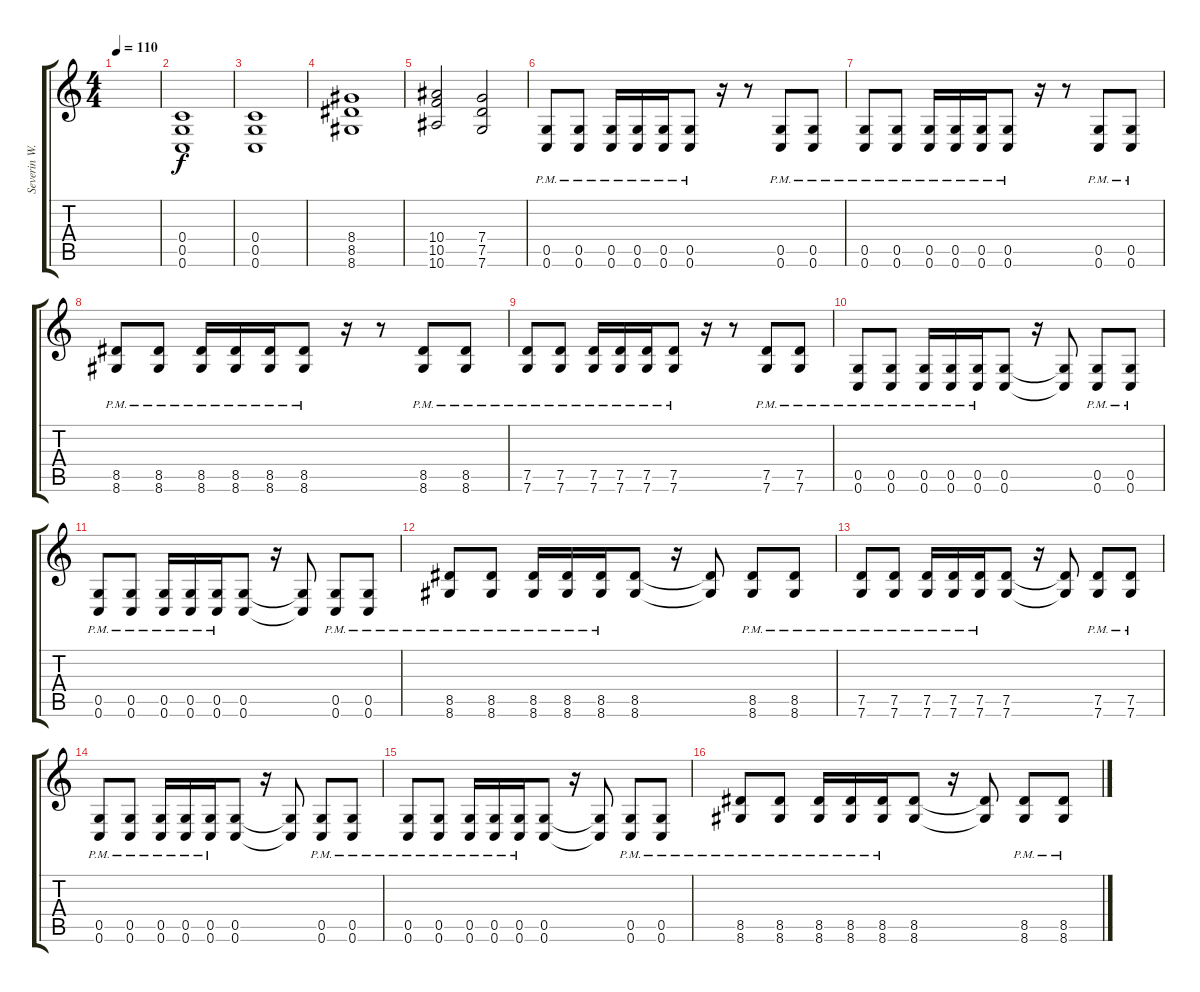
\track ("Severin W." "Severin W.") {instrument distortionguitar}
\staff {score tabs}
\tuning (D4 A3 F3 C3 G2 C2) {hide}
\ts (4 4)
\tempo 110
\clef g2
\ks c
|
(0.4 0.5 0.6).1 |
(0.4 0.5 0.6).1 |
(8.4 8.5 8.6).1 |
(10.4 10.5 10.6).2 (7.4 7.5 7.6).2 |
(0.5{pm} 0.6{pm}).8 (0.5{pm} 0.6{pm}).8 (0.5{pm} 0.6{pm}).16 (0.5{pm} 0.6{pm}).16 (0.5{pm} 0.6{pm}).16 (0.5{pm} 0.6{pm}).8 r.16 r.8 (0.5{pm} 0.6{pm}).8 (0.5{pm} 0.6{pm}).8 |
(0.5{pm} 0.6{pm}).8 (0.5{pm} 0.6{pm}).8 (0.5{pm} 0.6{pm}).16 (0.5{pm} 0.6{pm}).16 (0.5{pm} 0.6{pm}).16 (0.5{pm} 0.6{pm}).8 r.16 r.8 (0.5{pm} 0.6{pm}).8 (0.5{pm} 0.6{pm}).8 |
(8.5{pm} 8.6{pm}).8 (8.5{pm} 8.6{pm}).8 (8.5{pm} 8.6{pm}).16 (8.5{pm} 8.6{pm}).16 (8.5{pm} 8.6{pm}).16 (8.5{pm} 8.6{pm}).8 r.16 r.8 (8.5{pm} 8.6{pm}).8 (8.5{pm} 8.6{pm}).8 |
(7.5{pm} 7.6{pm}).8 (7.5{pm} 7.6{pm}).8 (7.5{pm} 7.6{pm}).16 (7.5{pm} 7.6{pm}).16 (7.5{pm} 7.6{pm}).16 (7.5{pm} 7.6{pm}).8 r.16 r.8 (7.5{pm} 7.6{pm}).8 (7.5{pm} 7.6{pm}).8 |
(0.5{pm} 0.6{pm}).8 (0.5{pm} 0.6{pm}).8 (0.5{pm} 0.6{pm}).16 (0.5{pm} 0.6{pm}).16 (0.5{pm} 0.6{pm}).16 (0.5 0.6).8 r.16 (0.5{t} 0.6{t}).8 (0.5{pm} 0.6{pm}).8 (0.5{pm} 0.6{pm}).8 |
(0.5{pm} 0.6{pm}).8 (0.5{pm} 0.6{pm}).8 (0.5{pm} 0.6{pm}).16 (0.5{pm} 0.6{pm}).16 (0.5{pm} 0.6{pm}).16 (0.5 0.6).8 r.16 (0.5{t} 0.6{t}).8 (0.5{pm} 0.6{pm}).8 (0.5{pm} 0.6{pm}).8 |
(8.5{pm} 8.6{pm}).8 (8.5{pm} 8.6{pm}).8 (8.5{pm} 8.6{pm}).16 (8.5{pm} 8.6{pm}).16 (8.5{pm} 8.6{pm}).16 (8.5 8.6).8 r.16 (8.5{t} 8.6{t}).8 (8.5{pm} 8.6{pm}).8 (8.5{pm} 8.6{pm}).8 |
(7.5{pm} 7.6{pm}).8 (7.5{pm} 7.6{pm}).8 (7.5{pm} 7.6{pm}).16 (7.5{pm} 7.6{pm}).16 (7.5{pm} 7.6{pm}).16 (7.5 7.6).8 r.16 (7.5{t} 7.6{t}).8 (7.5{pm} 7.6{pm}).8 (7.5{pm} 7.6{pm}).8 |
(0.5{pm} 0.6{pm}).8 (0.5{pm} 0.6{pm}).8 (0.5{pm} 0.6{pm}).16 (0.5{pm} 0.6{pm}).16 (0.5{pm} 0.6{pm}).16 (0.5 0.6).8 r.16 (0.5{t} 0.6{t}).8 (0.5{pm} 0.6{pm}).8 (0.5{pm} 0.6{pm}).8 |
(0.5{pm} 0.6{pm}).8 (0.5{pm} 0.6{pm}).8 (0.5{pm} 0.6{pm}).16 (0.5{pm} 0.6{pm}).16 (0.5{pm} 0.6{pm}).16 (0.5 0.6).8 r.16 (0.5{t} 0.6{t}).8 (0.5{pm} 0.6{pm}).8 (0.5{pm} 0.6{pm}).8 |
(8.5{pm} 8.6{pm}).8 (8.5{pm} 8.6{pm}).8 (8.5{pm} 8.6{pm}).16 (8.5{pm} 8.6{pm}).16 (8.5{pm} 8.6{pm}).16 (8.5 8.6).8 r.16 (8.5{t} 8.6{t}).8 (8.5{pm} 8.6{pm}).8 (8.5{pm} 8.6{pm}).8
